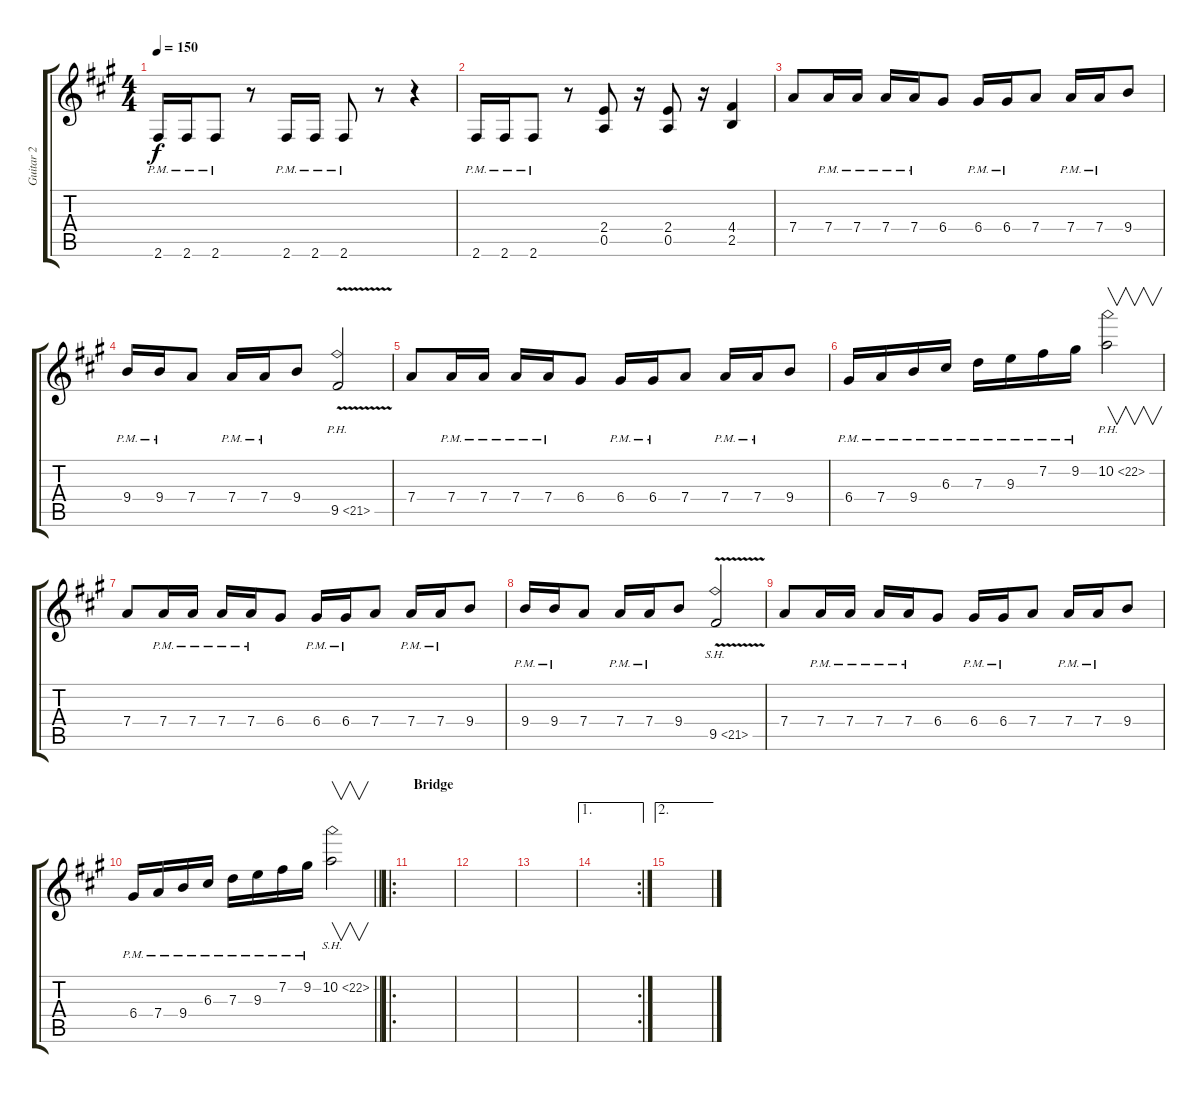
\track ("Guitar 2" "Guitar 2") {instrument distortionguitar}
\staff {score tabs}
\tuning (E4 B3 G3 D3 A2 E2) {hide}
\ts (4 4)
\tempo 150
\clef g2
\ks f#minor
2.6{pm}.16{dy f} 2.6{pm}.16 2.6{pm}.8 r.8 2.6{pm}.16 2.6{pm}.16 2.6{pm}.8 r.8 r.4 |
2.6{pm}.16 2.6{pm}.16 2.6{pm}.8 r.8 (2.4 0.5).8 r.16 (2.4 0.5).8 r.16 (4.4 2.5).4 |
7.4.8 7.4{pm}.16 7.4{pm}.16 7.4{pm}.16 7.4{pm}.16 6.4.8 6.4{pm}.16 6.4{pm}.16 7.4.8 7.4{pm}.16 7.4{pm}.16 9.4.8 |
9.4{pm}.16 9.4{pm}.16 7.4.8 7.4{pm}.16 7.4{pm}.16 9.4.8 9.5{ph 12 v}.2 |
7.4.8 7.4{pm}.16 7.4{pm}.16 7.4{pm}.16 7.4{pm}.16 6.4.8 6.4{pm}.16 6.4{pm}.16 7.4.8 7.4{pm}.16 7.4{pm}.16 9.4.8 |
6.4{pm}.16 7.4{pm}.16 9.4{pm}.16 6.3{pm}.16 7.3{pm}.16 9.3{pm}.16 7.2{pm}.16 9.2{pm}.16 10.2{ph 12}.2{v} |
7.4.8 7.4{pm}.16 7.4{pm}.16 7.4{pm}.16 7.4{pm}.16 6.4.8 6.4{pm}.16 6.4{pm}.16 7.4.8 7.4{pm}.16 7.4{pm}.16 9.4.8 |
9.4{pm}.16 9.4{pm}.16 7.4.8 7.4{pm}.16 7.4{pm}.16 9.4.8 9.5{sh 12 v}.2 |
7.4.8 7.4{pm}.16 7.4{pm}.16 7.4{pm}.16 7.4{pm}.16 6.4.8 6.4{pm}.16 6.4{pm}.16 7.4.8 7.4{pm}.16 7.4{pm}.16 9.4.8 |
\barLineRight lightlight
6.4{pm}.16 7.4{pm}.16 9.4{pm}.16 6.3{pm}.16 7.3{pm}.16 9.3{pm}.16 7.2{pm}.16 9.2{pm}.16 10.2{sh 12}.2{v} |
\ro
\section ("" "Bridge")
|
|
|
\ae 1
\rc 2
|
\ae 2
